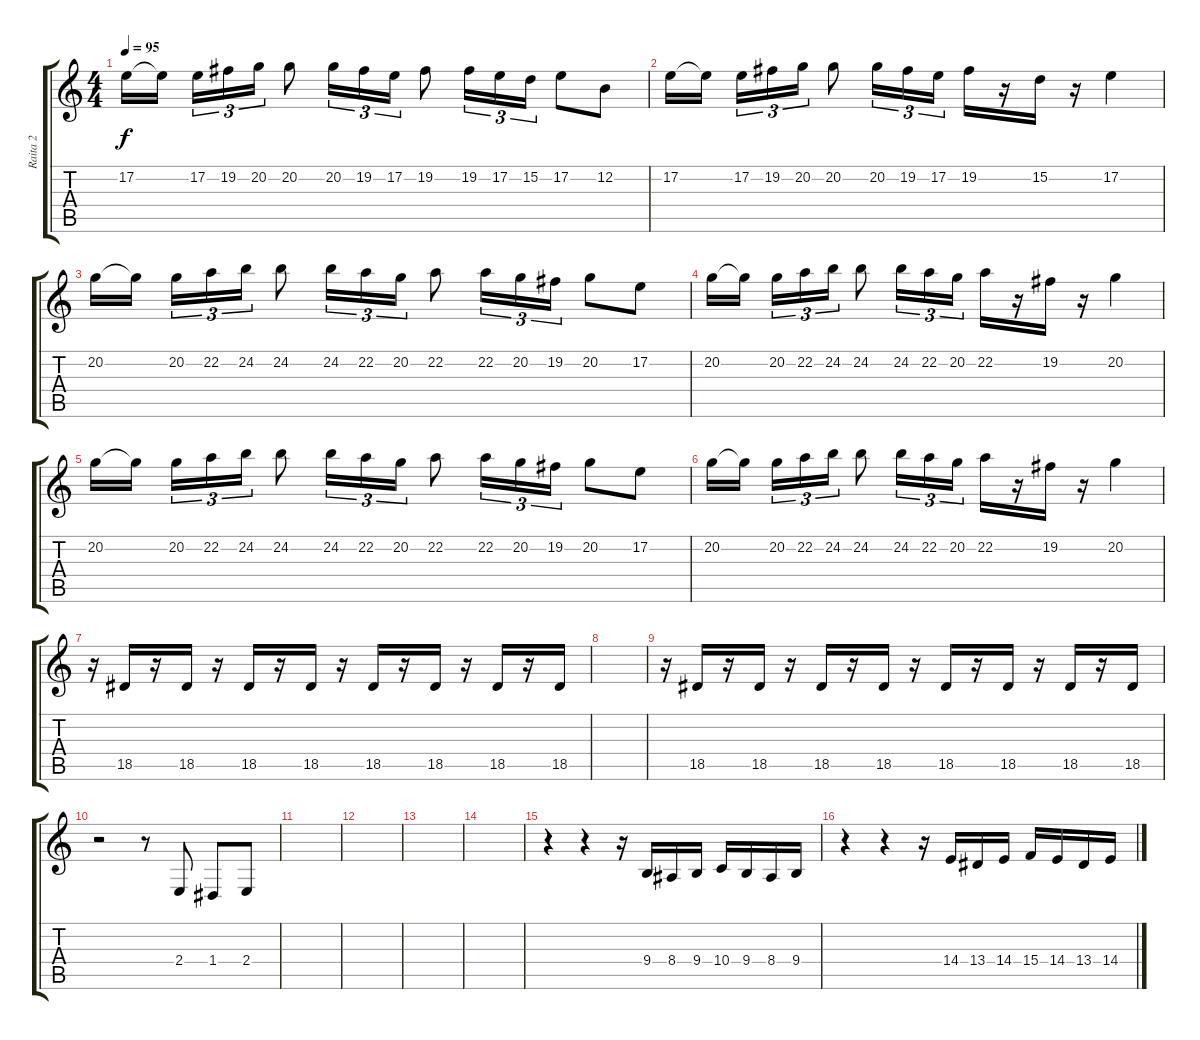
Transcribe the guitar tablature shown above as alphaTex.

\track ("Raita 2" "Raita 2") {instrument stringensemble1}
\staff {score tabs}
\tuning (E4 B3 G3 D3 A2 E2) {hide}
\ts (4 4)
\tempo 95
\clef g2
\ks c
17.2.16{dy f} 17.2{t}.16 17.2.16{tu (3 2)} 19.2.16{tu (3 2)} 20.2.16{tu (3 2)} 20.2.8 20.2.16{tu (3 2)} 19.2.16{tu (3 2)} 17.2.16{tu (3 2)} 19.2.8 19.2.16{tu (3 2)} 17.2.16{tu (3 2)} 15.2.16{tu (3 2)} 17.2.8 12.2.8 |
17.2.16 17.2{t}.16 17.2.16{tu (3 2)} 19.2.16{tu (3 2)} 20.2.16{tu (3 2)} 20.2.8 20.2.16{tu (3 2)} 19.2.16{tu (3 2)} 17.2.16{tu (3 2)} 19.2.16 r.16 15.2.16 r.16 17.2.4 |
20.2.16 20.2{t}.16 20.2.16{tu (3 2)} 22.2.16{tu (3 2)} 24.2.16{tu (3 2)} 24.2.8 24.2.16{tu (3 2)} 22.2.16{tu (3 2)} 20.2.16{tu (3 2)} 22.2.8 22.2.16{tu (3 2)} 20.2.16{tu (3 2)} 19.2.16{tu (3 2)} 20.2.8 17.2.8 |
20.2.16 20.2{t}.16 20.2.16{tu (3 2)} 22.2.16{tu (3 2)} 24.2.16{tu (3 2)} 24.2.8 24.2.16{tu (3 2)} 22.2.16{tu (3 2)} 20.2.16{tu (3 2)} 22.2.16 r.16 19.2.16 r.16 20.2.4 |
20.2.16 20.2{t}.16 20.2.16{tu (3 2)} 22.2.16{tu (3 2)} 24.2.16{tu (3 2)} 24.2.8 24.2.16{tu (3 2)} 22.2.16{tu (3 2)} 20.2.16{tu (3 2)} 22.2.8 22.2.16{tu (3 2)} 20.2.16{tu (3 2)} 19.2.16{tu (3 2)} 20.2.8 17.2.8 |
20.2.16 20.2{t}.16 20.2.16{tu (3 2)} 22.2.16{tu (3 2)} 24.2.16{tu (3 2)} 24.2.8 24.2.16{tu (3 2)} 22.2.16{tu (3 2)} 20.2.16{tu (3 2)} 22.2.16 r.16 19.2.16 r.16 20.2.4 |
r.16 18.5.16 r.16 18.5.16 r.16 18.5.16 r.16 18.5.16 r.16 18.5.16 r.16 18.5.16 r.16 18.5.16 r.16 18.5.16 |
|
r.16 18.5.16 r.16 18.5.16 r.16 18.5.16 r.16 18.5.16 r.16 18.5.16 r.16 18.5.16 r.16 18.5.16 r.16 18.5.16 |
r.2 r.8 2.4.8 1.4.8 2.4.8 |
|
|
|
|
r.4 r.4 r.16 9.4.16 8.4.16 9.4.16 10.4.16 9.4.16 8.4.16 9.4.16 |
r.4 r.4 r.16 14.4.16 13.4.16 14.4.16 15.4.16 14.4.16 13.4.16 14.4.16
